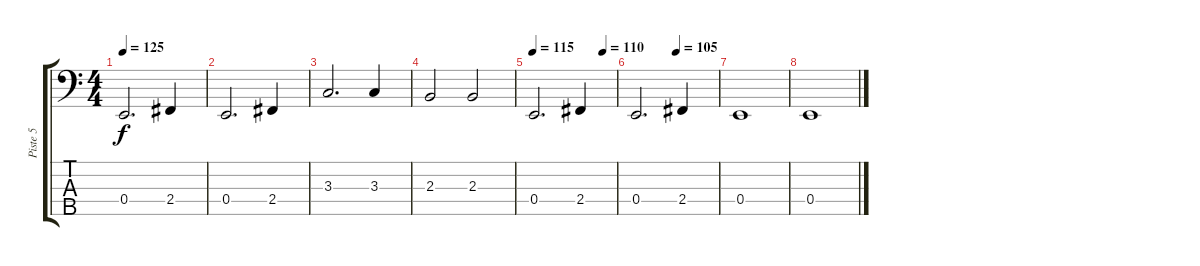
\track ("Piste 5" "Piste 5") {instrument electricbassfinger}
\staff {score tabs}
\tuning (G2 D2 A1 E1 B0) {hide}
\ts (4 4)
\tempo 125
\clef f4
\ks c
0.4.2{d dy f} 2.4.4 |
0.4.2{d} 2.4.4 |
3.3.2{d} 3.3.4 |
2.3.2 2.3.2 |
\tempo 115
\tempo (110 0.84375)
0.4.2{d} 2.4.4 |
\tempo (105 0.5)
0.4.2{d} 2.4.4 |
0.4.1 |
0.4.1
